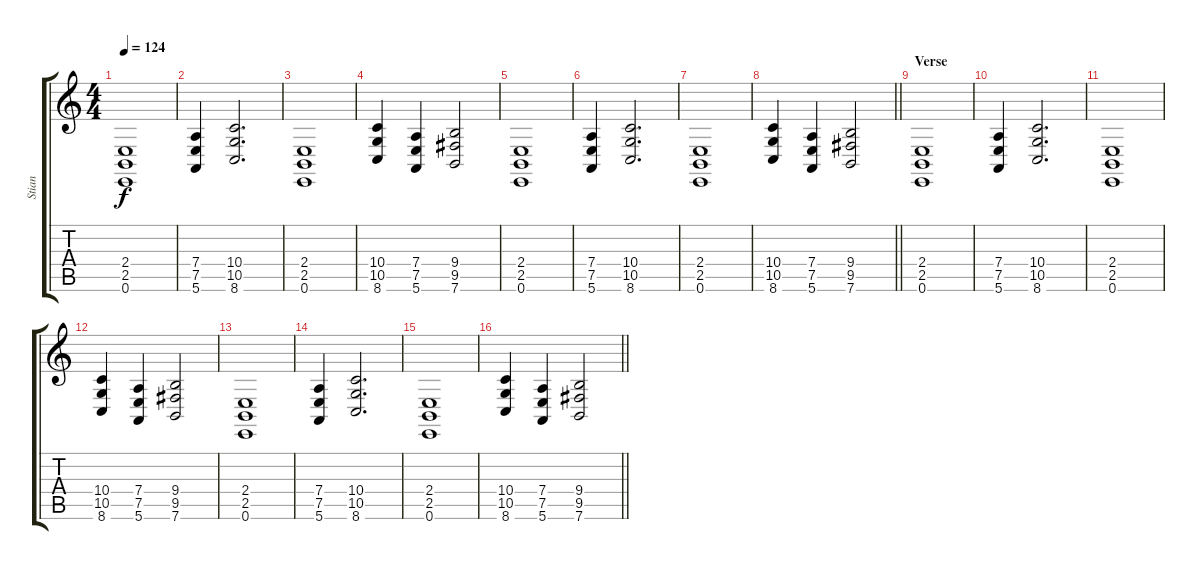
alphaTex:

\track ("Stian" "Stian") {instrument choiraahs}
\staff {score tabs}
\tuning (E4 B3 G3 D3 A2 E2) {hide}
\ts (4 4)
\tempo 124
\clef g2
\ks c
(2.4 2.5 0.6).1{dy f} |
(7.4 7.5 5.6).4 (10.4 10.5 8.6).2{d} |
(2.4 2.5 0.6).1 |
(10.4 10.5 8.6).4 (7.4 7.5 5.6).4 (9.4 9.5 7.6).2 |
(2.4 2.5 0.6).1 |
(7.4 7.5 5.6).4 (10.4 10.5 8.6).2{d} |
(2.4 2.5 0.6).1 |
\barLineRight lightlight
(10.4 10.5 8.6).4 (7.4 7.5 5.6).4 (9.4 9.5 7.6).2 |
\section ("" "Verse")
(2.4 2.5 0.6).1 |
(7.4 7.5 5.6).4 (10.4 10.5 8.6).2{d} |
(2.4 2.5 0.6).1 |
(10.4 10.5 8.6).4 (7.4 7.5 5.6).4 (9.4 9.5 7.6).2 |
(2.4 2.5 0.6).1 |
(7.4 7.5 5.6).4 (10.4 10.5 8.6).2{d} |
(2.4 2.5 0.6).1 |
\barLineRight lightlight
(10.4 10.5 8.6).4 (7.4 7.5 5.6).4 (9.4 9.5 7.6).2
